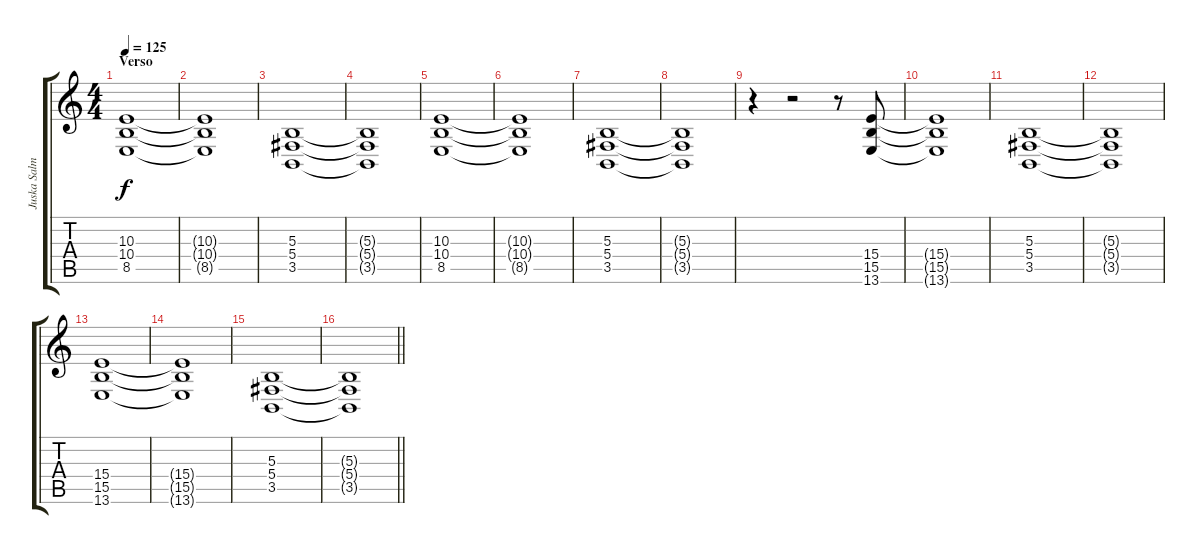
\track ("Juska Salminen" "Juska Salm") {instrument choiraahs}
\staff {score tabs}
\tuning (Eb4 Bb3 Gb3 Db3 Ab2 Eb2) {hide}
\ts (4 4)
\section ("" "Verso")
\tempo 125
\clef g2
\ks c
(10.3 10.4 8.5).1{dy f} |
(10.3{t} 10.4{t} 8.5{t}).1 |
(5.3 5.4 3.5).1 |
(5.3{t} 5.4{t} 3.5{t}).1 |
(10.3 10.4 8.5).1 |
(10.3{t} 10.4{t} 8.5{t}).1 |
(5.3 5.4 3.5).1 |
(5.3{t} 5.4{t} 3.5{t}).1 |
r.4 r.2 r.8 (15.4 15.5 13.6).8 |
(15.4{t} 15.5{t} 13.6{t}).1 |
(5.3 5.4 3.5).1 |
(5.3{t} 5.4{t} 3.5{t}).1 |
(15.4 15.5 13.6).1 |
(15.4{t} 15.5{t} 13.6{t}).1 |
(5.3 5.4 3.5).1 |
\barLineRight lightlight
(5.3{t} 5.4{t} 3.5{t}).1
